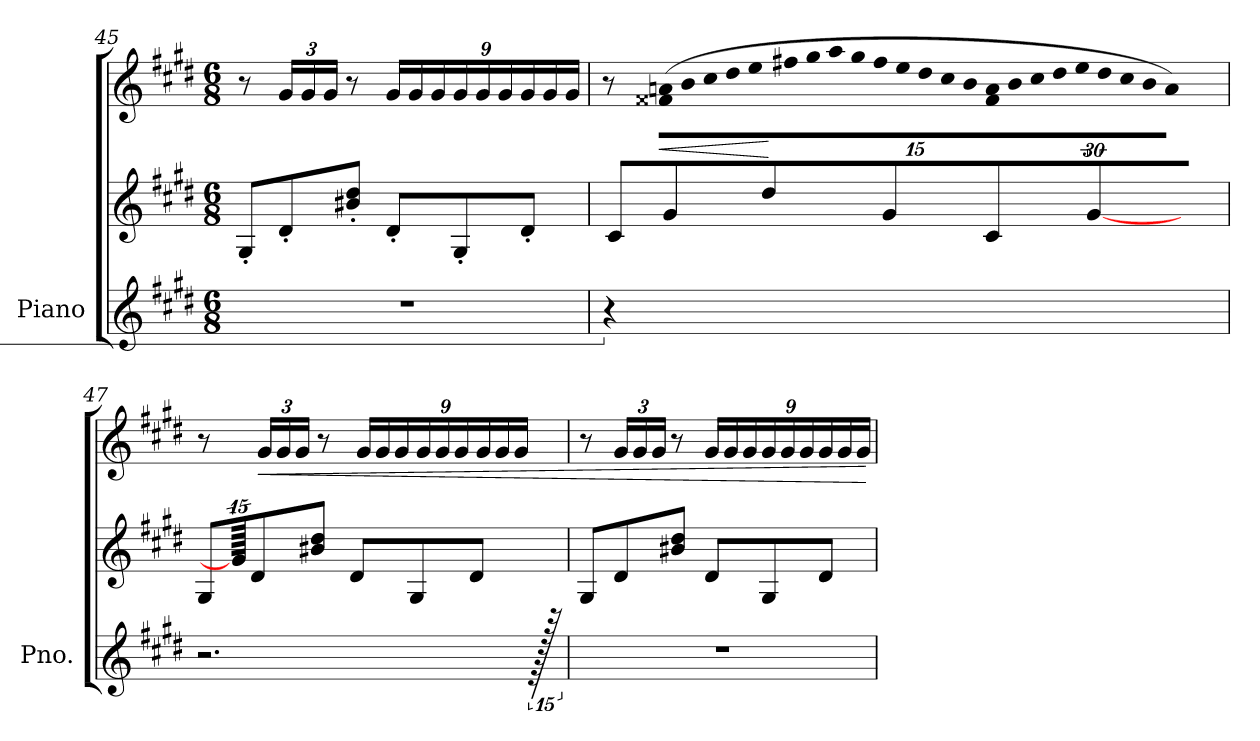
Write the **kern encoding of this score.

**kern	**kern	**kern	**dynam
*part1	*part1	*part1	*part1
*staff3	*staff2	*staff1	*staff1/2/3
*I"Piano	*	*	*
*I'Pno.	*	*	*
*clefG2	*clefG2	*clefG2	*
*k[f#c#g#d#]	*k[f#c#g#d#]	*k[f#c#g#d#]	*
*E:	*E:	*E:	*
*M6/8	*M6/8	*M6/8	*
=45	=45	=45	=45
2.r	8G#'/L	8r	.
*	*	*Xbrackettup	*
.	8d#'/	24g#/LL	.
.	.	24g#/	.
.	.	24g#/JJ	.
.	8b#X/' 8dd#/'J	8r	.
.	8d#'/L	24g#/LL	.
.	.	24g#/	.
.	.	24g#/	.
.	8G#'/	24g#/	.
.	.	24g#/	.
.	.	24g#/	.
.	8d#'/J	24g#/	.
.	.	24g#/	.
.	.	24g#/JJ	.
!!LO:LB:g=z
=46	=46	=46	=46
1920ryy	240ryy	8r	.
1920%1439r	.	.	.
.	8c#/L	.	.
!	!	!LO:N:vis=32	!LO:HP:b
.	.	(>480%13f##X\ 480%13an\LLL	<
.	8g#/	.	.
!	!	!LO:N:vis=32	!
.	.	480%13b\	.
!	!	!LO:N:vis=32	!
.	.	480%13cc#\	.
!	!	!LO:N:vis=32	!
.	.	480%13dd#\	.
!	!	!LO:N:vis=32	!
.	.	480%13ee\	.
.	8dd#/	.	.
!	!	!LO:N:vis=32	!
.	.	480%13ff#X\	[
!	!	!LO:N:vis=32	!
.	.	480%13gg#\	.
!	!	!LO:N:vis=32	!
.	.	480%13aa\	.
!	!	!LO:N:vis=32	!
.	.	480%13gg#\	.
!	!	!LO:N:vis=32	!
.	.	480%13ff#\	.
.	8g#/	.	.
!	!	!LO:N:vis=32	!
.	.	480%13ee\	.
!	!	!LO:N:vis=32	!
.	.	480%13dd#\	.
!	!	!LO:N:vis=32	!
.	.	480%13cc#\	.
!	!	!LO:N:vis=32	!
.	.	480%13b\	.
!	!	!LO:N:vis=32	!
.	8c#/	480%13f##\ 480%13a\	.
!	!	!LO:N:vis=32	!
.	.	480%13b\	.
!	!	!LO:N:vis=32	!
.	.	480%13cc#\	.
!	!	!LO:N:vis=32	!
.	.	480%13dd#\	.
!	!	!LO:N:vis=32	!
.	.	480%13ee\	.
.	[240%29g#/J	.	.
!	!	!LO:N:vis=32	!
.	.	480%13dd#\	.
!	!	!LO:N:vis=32	!
.	.	480%13cc#\	.
!	!	!LO:N:vis=32	!
.	.	480%13b\	.
!	!	!LO:N:vis=32	!
.	.	480%13a\JJJ)	.
.	.	480ryy	.
1920ryy	240ryy	1920%31ryy	.
64ryy	.	.	.
!	!LO:N:vis=128	!	!
.	1920%23ryy	.	.
=47	=47	=47	=47
2.r	8G#/L	8r	.
.	240g#/J]	960%13ryy	.
.	8d#/	.	.
!	!	!	!LO:HP:b
.	.	24g#/LL	<
.	.	24g#/	.
.	.	24g#/JJ	.
.	8b#X/ 8dd#/J	.	.
.	.	8r	.
.	8d#/L	.	.
.	.	24g#/LL	.
.	.	24g#/	.
.	.	24g#/	.
.	8G#/	.	.
.	.	24g#/	.
.	.	24g#/	.
.	.	24g#/	.
.	8d#/J	.	.
.	.	24g#/	.
.	.	24g#/	.
.	.	24g#/JJ	.
1920r	.	.	.
384%5ryy	.	.	.
.	160.ryy	.	.
=48	=48	=48	=48
2.r	8G#/L	8r	.
.	8d#/	24g#/LL	.
.	.	24g#/	.
.	.	24g#/JJ	.
.	8b#X/ 8dd#/J	8r	.
.	8d#/L	24g#/LL	.
.	.	24g#/	.
.	.	24g#/	.
.	8G#/	24g#/	.
.	.	24g#/	.
.	.	24g#/	.
.	8d#/J	24g#/	.
.	.	24g#/	.
.	.	24g#/JJ	.
.	.	.	[
=	=	=	=
*-	*-	*-	*-
